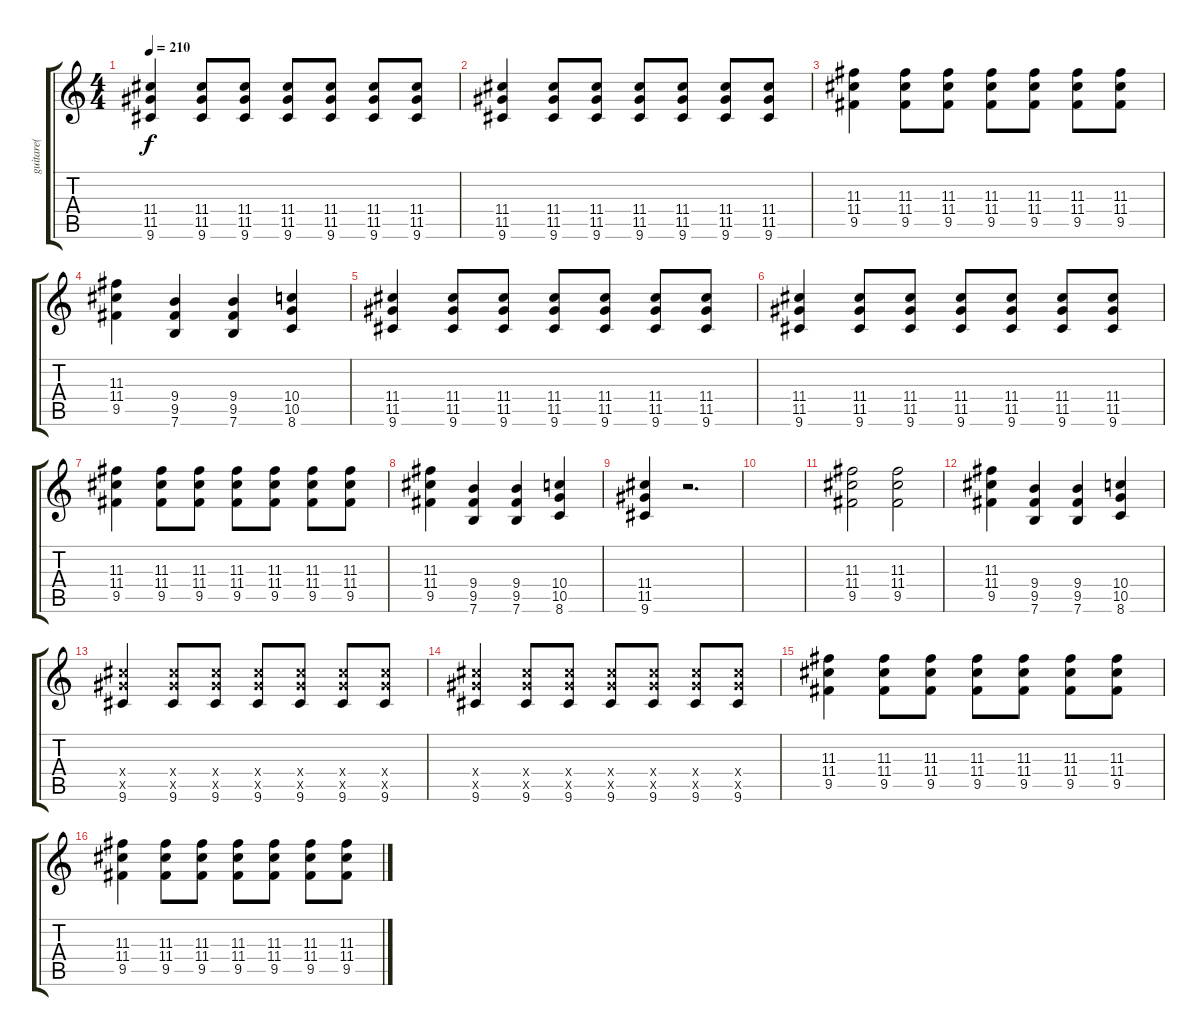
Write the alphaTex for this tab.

\track ("guitare(  Pete Davidson )" "guitare(  ") {instrument distortionguitar}
\staff {score tabs}
\tuning (E4 B3 G3 D3 A2 E2) {hide}
\ts (4 4)
\tempo 210
\clef g2
\ks c
(11.4 11.5 9.6).4{dy f} (11.4 11.5 9.6).8 (11.4 11.5 9.6).8 (11.4 11.5 9.6).8 (11.4 11.5 9.6).8 (11.4 11.5 9.6).8 (11.4 11.5 9.6).8 |
(11.4 11.5 9.6).4 (11.4 11.5 9.6).8 (11.4 11.5 9.6).8 (11.4 11.5 9.6).8 (11.4 11.5 9.6).8 (11.4 11.5 9.6).8 (11.4 11.5 9.6).8 |
(11.3 11.4 9.5).4 (11.3 11.4 9.5).8 (11.3 11.4 9.5).8 (11.3 11.4 9.5).8 (11.3 11.4 9.5).8 (11.3 11.4 9.5).8 (11.3 11.4 9.5).8 |
(11.3 11.4 9.5).4 (9.4 9.5 7.6).4 (9.4 9.5 7.6).4 (10.4 10.5 8.6).4 |
(11.4 11.5 9.6).4 (11.4 11.5 9.6).8 (11.4 11.5 9.6).8 (11.4 11.5 9.6).8 (11.4 11.5 9.6).8 (11.4 11.5 9.6).8 (11.4 11.5 9.6).8 |
(11.4 11.5 9.6).4 (11.4 11.5 9.6).8 (11.4 11.5 9.6).8 (11.4 11.5 9.6).8 (11.4 11.5 9.6).8 (11.4 11.5 9.6).8 (11.4 11.5 9.6).8 |
(11.3 11.4 9.5).4 (11.3 11.4 9.5).8 (11.3 11.4 9.5).8 (11.3 11.4 9.5).8 (11.3 11.4 9.5).8 (11.3 11.4 9.5).8 (11.3 11.4 9.5).8 |
(11.3 11.4 9.5).4 (9.4 9.5 7.6).4 (9.4 9.5 7.6).4 (10.4 10.5 8.6).4 |
(11.4 11.5 9.6).4 r.2{d} |
|
(11.3 11.4 9.5).2 (11.3 11.4 9.5).2 |
(11.3 11.4 9.5).4 (9.4 9.5 7.6).4 (9.4 9.5 7.6).4 (10.4 10.5 8.6).4 |
(11.4{x} 11.5{x} 9.6).4 (11.4{x} 11.5{x} 9.6).8 (11.4{x} 11.5{x} 9.6).8 (11.4{x} 11.5{x} 9.6).8 (11.4{x} 11.5{x} 9.6).8 (11.4{x} 11.5{x} 9.6).8 (11.4{x} 11.5{x} 9.6).8 |
(11.4{x} 11.5{x} 9.6).4 (11.4{x} 11.5{x} 9.6).8 (11.4{x} 11.5{x} 9.6).8 (11.4{x} 11.5{x} 9.6).8 (11.4{x} 11.5{x} 9.6).8 (11.4{x} 11.5{x} 9.6).8 (11.4{x} 11.5{x} 9.6).8 |
(11.3 11.4 9.5).4 (11.3 11.4 9.5).8 (11.3 11.4 9.5).8 (11.3 11.4 9.5).8 (11.3 11.4 9.5).8 (11.3 11.4 9.5).8 (11.3 11.4 9.5).8 |
(11.3 11.4 9.5).4 (11.3 11.4 9.5).8 (11.3 11.4 9.5).8 (11.3 11.4 9.5).8 (11.3 11.4 9.5).8 (11.3 11.4 9.5).8 (11.3 11.4 9.5).8
